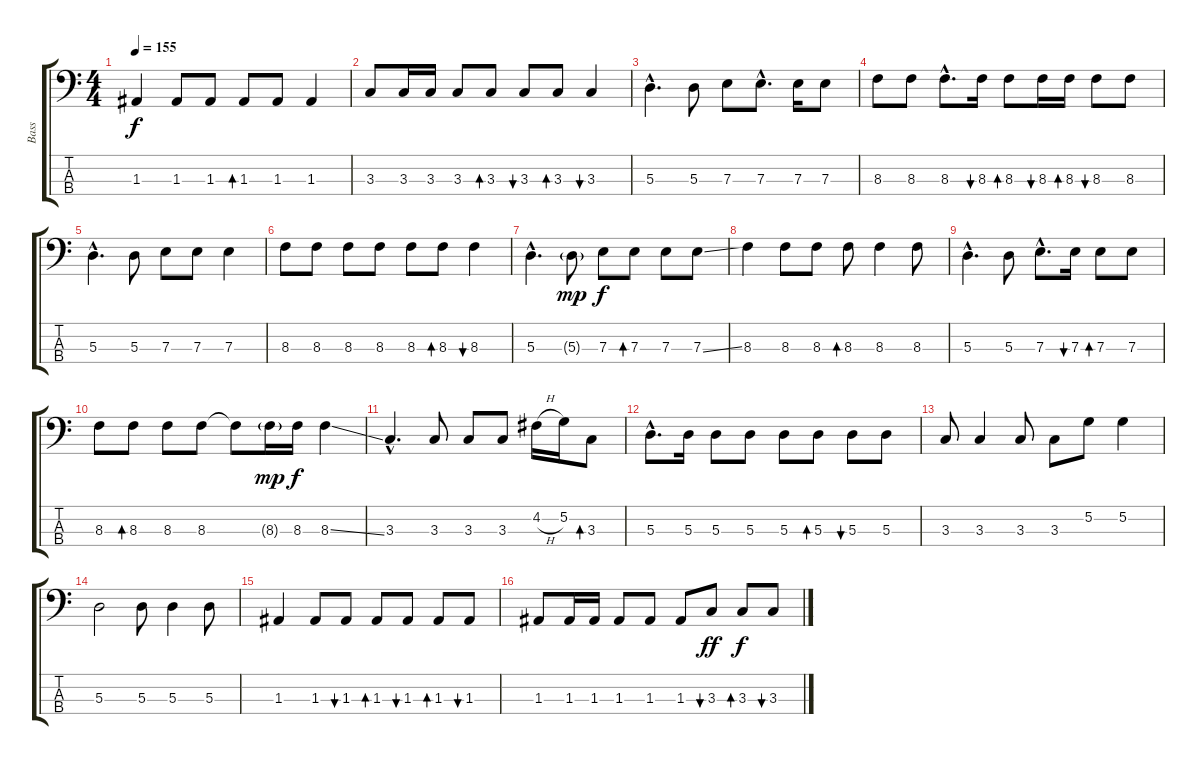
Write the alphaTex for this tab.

\track ("Bass" "Bass") {instrument electricbasspick}
\staff {score tabs}
\tuning (G2 D2 A1 E1) {hide}
\ts (4 4)
\tempo 155
\clef f4
\ks c
1.3.4{dy f} 1.3.8 1.3.8 1.3.8{bd 240} 1.3.8 1.3.4 |
3.3.8 3.3.16 3.3.16 3.3.8 3.3.8{bd 240} 3.3.8{bu 240} 3.3.8{bd 240} 3.3.4{bu 240} |
5.3{hac}.4{d} 5.3.8 7.3.8 7.3{hac}.8{d} 7.3.16 7.3.8 |
8.3.8 8.3.8 8.3{hac}.8{d} 8.3.16{bu 120} 8.3.8{bd 240} 8.3.16{bu 120} 8.3.16{bd 120} 8.3.8{bu 240} 8.3.8 |
5.3{hac}.4{d} 5.3.8 7.3.8 7.3.8 7.3.4 |
8.3.8 8.3.8 8.3.8 8.3.8 8.3.8 8.3.8{bd 240} 8.3.4{bu 240} |
5.3{hac}.4{d} 5.3{g}.8{dy mp} 7.3.8{dy f} 7.3.8{bd 240} 7.3.8 7.3{ss}.8 |
8.3.4 8.3.8 8.3.8 8.3.8{bd 240} 8.3.4 8.3.8 |
5.3{hac}.4{d} 5.3.8 7.3{hac}.8{d} 7.3.16{bu 120} 7.3.8{bd 240} 7.3.8 |
8.3.8 8.3.8{bd 240} 8.3.8 8.3.8 8.3{t}.8 8.3{g}.16{dy mp} 8.3.16{dy f} 8.3{ss}.4 |
3.3{hac}.4{d} 3.3.8 3.3.8 3.3.8 4.2{h}.16 5.2.16 3.3.8{bd 240} |
5.3{hac}.8{d} 5.3.16 5.3.8 5.3.8 5.3.8 5.3.8{bd 240} 5.3.8{bu 120} 5.3.8 |
3.3.8 3.3.4 3.3.8 3.3.8 5.2.8 5.2.4 |
5.3.2 5.3.8 5.3.4 5.3.8 |
1.3.4 1.3.8 1.3.8{bu 240} 1.3.8{bd 240} 1.3.8{bu 240} 1.3.8{bd 240} 1.3.8{bu 240} |
1.3.8 1.3.16 1.3.16 1.3.8 1.3.8 1.3.8 3.3.8{bu 240 dy ff} 3.3.8{bd 240 dy f} 3.3.8{bu 240}
